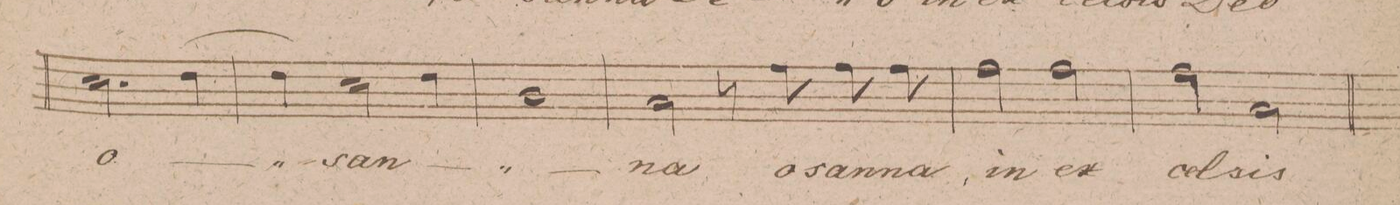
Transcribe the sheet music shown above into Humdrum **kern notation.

**kern	**text	**dynam
*I"Tenore.	*	*
*clefC4	*	*
*k[f#c#g#d#]	*	*
*met(c)	*	*
*M4/4	*	*
2.B\	o-	.
[4c#\	.	.
=74	=74	=74
4c#\]	.	.
2B\	-san-	.
4c#\	.	.
=75	=75	=75
1A\	.	.
=76	=76	=76
2G#/	-na	.
8r	.	.
8e\	o-	.
8e\	-san-	.
8e\	-na	.
=77	=77	=77
2e\	in	.
2e\	ex-	.
=78	=78	=78
2e\	-cel-	.
2G#/	-sis	.
=79	=79	=79
*-	*-	*-
